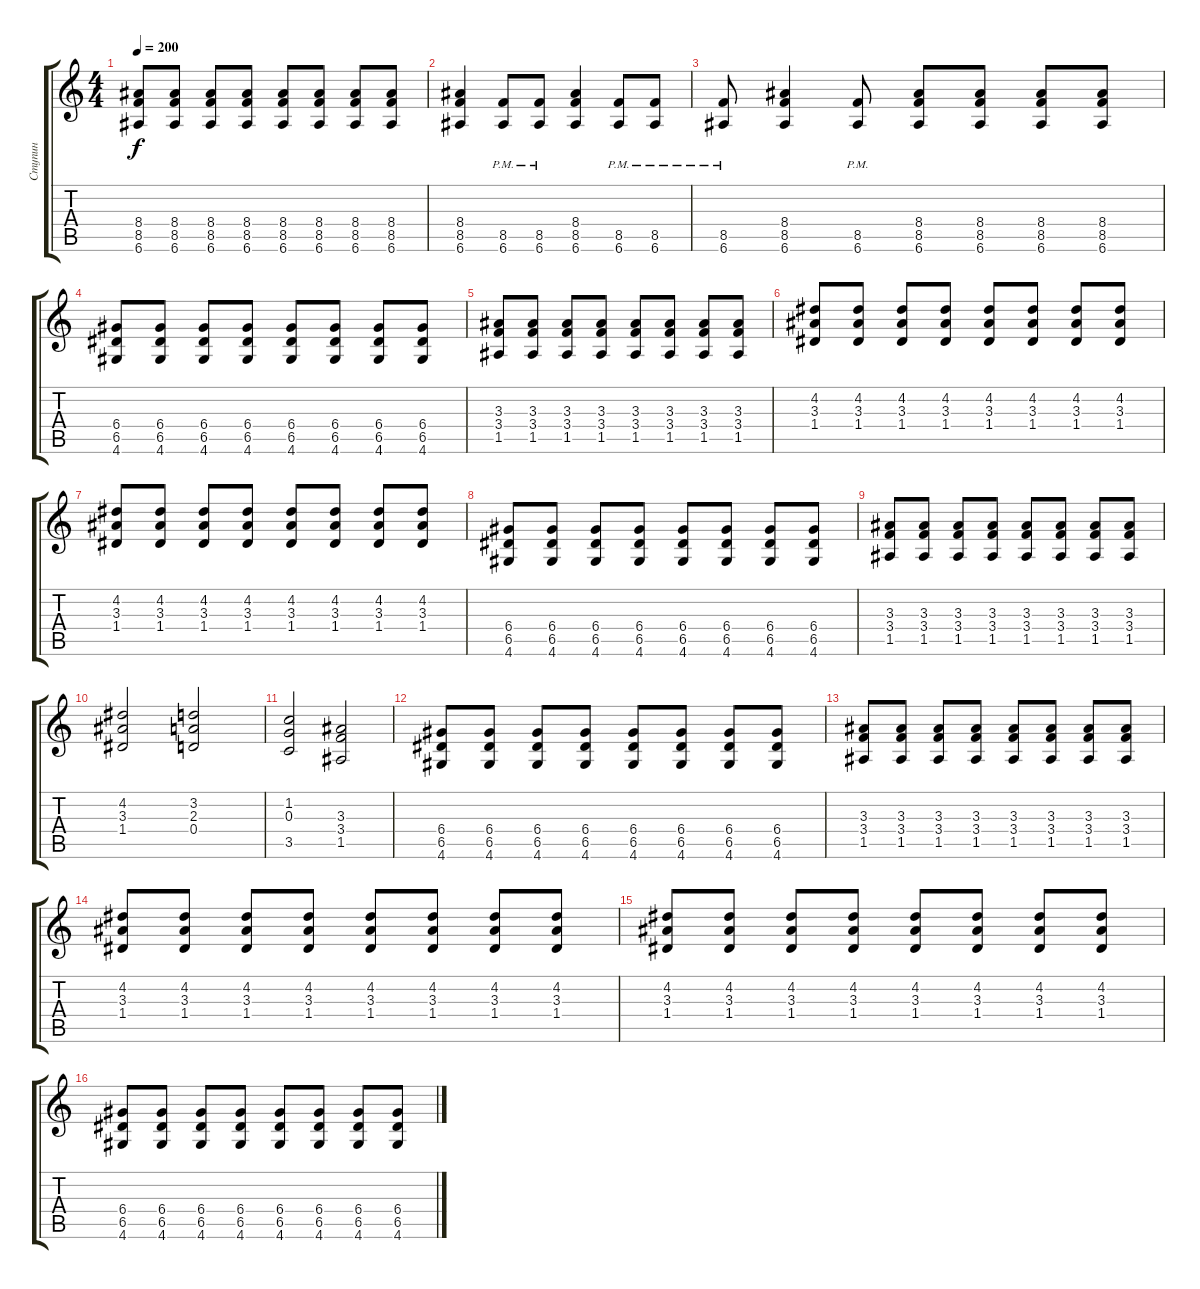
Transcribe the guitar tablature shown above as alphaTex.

\track ("Ступин" "Ступин") {instrument overdrivenguitar}
\staff {score tabs}
\tuning (E4 B3 G3 D3 A2 E2) {hide}
\ts (4 4)
\tempo 200
\clef g2
\ks c
(8.4 8.5 6.6).8{dy f} (8.4 8.5 6.6).8 (8.4 8.5 6.6).8 (8.4 8.5 6.6).8 (8.4 8.5 6.6).8 (8.4 8.5 6.6).8 (8.4 8.5 6.6).8 (8.4 8.5 6.6).8 |
(8.4 8.5 6.6).4 (8.5{pm} 6.6{pm}).8 (8.5{pm} 6.6{pm}).8 (8.4 8.5 6.6).4 (8.5{pm} 6.6{pm}).8 (8.5{pm} 6.6{pm}).8 |
(8.5{pm} 6.6{pm}).8 (8.4 8.5 6.6).4 (8.5{pm} 6.6{pm}).8 (8.4 8.5 6.6).8 (8.4 8.5 6.6).8 (8.4 8.5 6.6).8 (8.4 8.5 6.6).8 |
(6.4 6.5 4.6).8 (6.4 6.5 4.6).8 (6.4 6.5 4.6).8 (6.4 6.5 4.6).8 (6.4 6.5 4.6).8 (6.4 6.5 4.6).8 (6.4 6.5 4.6).8 (6.4 6.5 4.6).8 |
(3.3 3.4 1.5).8 (3.3 3.4 1.5).8 (3.3 3.4 1.5).8 (3.3 3.4 1.5).8 (3.3 3.4 1.5).8 (3.3 3.4 1.5).8 (3.3 3.4 1.5).8 (3.3 3.4 1.5).8 |
(4.2 3.3 1.4).8 (4.2 3.3 1.4).8 (4.2 3.3 1.4).8 (4.2 3.3 1.4).8 (4.2 3.3 1.4).8 (4.2 3.3 1.4).8 (4.2 3.3 1.4).8 (4.2 3.3 1.4).8 |
(4.2 3.3 1.4).8 (4.2 3.3 1.4).8 (4.2 3.3 1.4).8 (4.2 3.3 1.4).8 (4.2 3.3 1.4).8 (4.2 3.3 1.4).8 (4.2 3.3 1.4).8 (4.2 3.3 1.4).8 |
(6.4 6.5 4.6).8 (6.4 6.5 4.6).8 (6.4 6.5 4.6).8 (6.4 6.5 4.6).8 (6.4 6.5 4.6).8 (6.4 6.5 4.6).8 (6.4 6.5 4.6).8 (6.4 6.5 4.6).8 |
(3.3 3.4 1.5).8 (3.3 3.4 1.5).8 (3.3 3.4 1.5).8 (3.3 3.4 1.5).8 (3.3 3.4 1.5).8 (3.3 3.4 1.5).8 (3.3 3.4 1.5).8 (3.3 3.4 1.5).8 |
(4.2 3.3 1.4).2 (3.2 2.3 0.4).2 |
(1.2 0.3 3.5).2 (3.3 3.4 1.5).2 |
(6.4 6.5 4.6).8 (6.4 6.5 4.6).8 (6.4 6.5 4.6).8 (6.4 6.5 4.6).8 (6.4 6.5 4.6).8 (6.4 6.5 4.6).8 (6.4 6.5 4.6).8 (6.4 6.5 4.6).8 |
(3.3 3.4 1.5).8 (3.3 3.4 1.5).8 (3.3 3.4 1.5).8 (3.3 3.4 1.5).8 (3.3 3.4 1.5).8 (3.3 3.4 1.5).8 (3.3 3.4 1.5).8 (3.3 3.4 1.5).8 |
(4.2 3.3 1.4).8 (4.2 3.3 1.4).8 (4.2 3.3 1.4).8 (4.2 3.3 1.4).8 (4.2 3.3 1.4).8 (4.2 3.3 1.4).8 (4.2 3.3 1.4).8 (4.2 3.3 1.4).8 |
(4.2 3.3 1.4).8 (4.2 3.3 1.4).8 (4.2 3.3 1.4).8 (4.2 3.3 1.4).8 (4.2 3.3 1.4).8 (4.2 3.3 1.4).8 (4.2 3.3 1.4).8 (4.2 3.3 1.4).8 |
(6.4 6.5 4.6).8 (6.4 6.5 4.6).8 (6.4 6.5 4.6).8 (6.4 6.5 4.6).8 (6.4 6.5 4.6).8 (6.4 6.5 4.6).8 (6.4 6.5 4.6).8 (6.4 6.5 4.6).8
